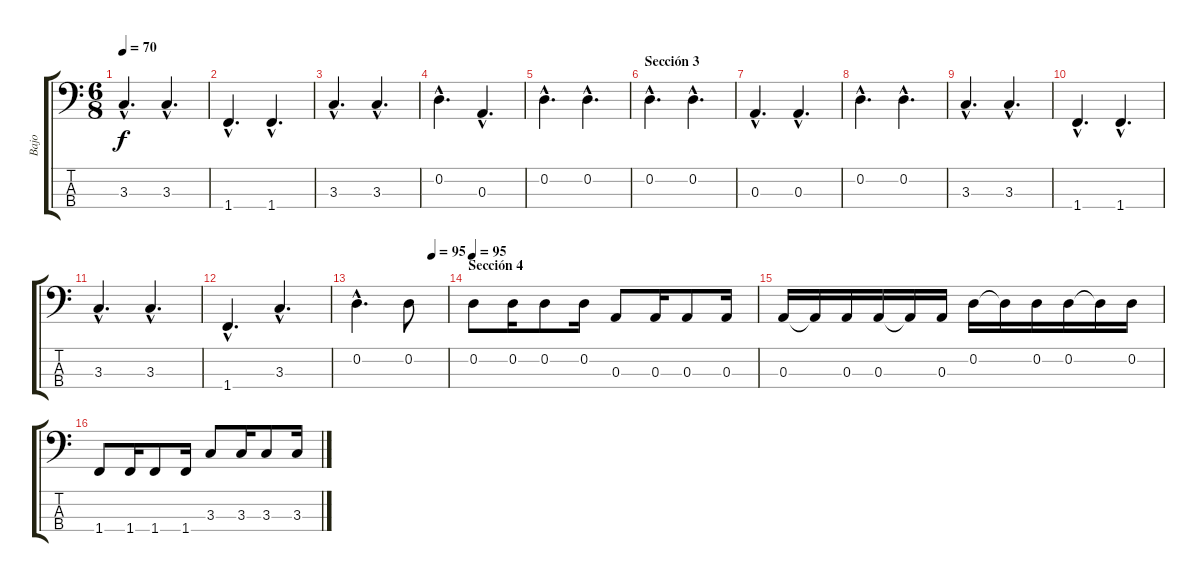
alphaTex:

\track ("Bajo" "Bajo") {instrument electricbassfinger}
\staff {score tabs}
\tuning (G2 D2 A1 E1) {hide}
\ts (6 8)
\tempo 70
\clef f4
\ks c
3.3{hac}.4{d dy f} 3.3{hac}.4{d} |
1.4{hac}.4{d} 1.4{hac}.4{d} |
3.3{hac}.4{d} 3.3{hac}.4{d} |
0.2{hac}.4{d} 0.3{hac}.4{d} |
0.2{hac}.4{d} 0.2{hac}.4{d} |
\section ("" "Sección 3")
0.2{hac}.4{d} 0.2{hac}.4{d} |
0.3{hac}.4{d} 0.3{hac}.4{d} |
0.2{hac}.4{d} 0.2{hac}.4{d} |
3.3{hac}.4{d} 3.3{hac}.4{d} |
1.4{hac}.4{d} 1.4{hac}.4{d} |
3.3{hac}.4{d} 3.3{hac}.4{d} |
1.4{hac}.4{d} 3.3{hac}.4{d} |
\tempo (95 0.8333333333333334)
0.2{hac}.4{d} 0.2.8 |
\section ("" "Sección 4")
\tempo 95
0.2.8 0.2.16 0.2.8 0.2.16 0.3.8 0.3.16 0.3.8 0.3.16 |
0.3.16 0.3{t}.16 0.3.16 0.3.16 0.3{t}.16 0.3.16 0.2.16 0.2{t}.16 0.2.16 0.2.16 0.2{t}.16 0.2.16 |
1.4.8 1.4.16 1.4.8 1.4.16 3.3.8 3.3.16 3.3.8 3.3.16
